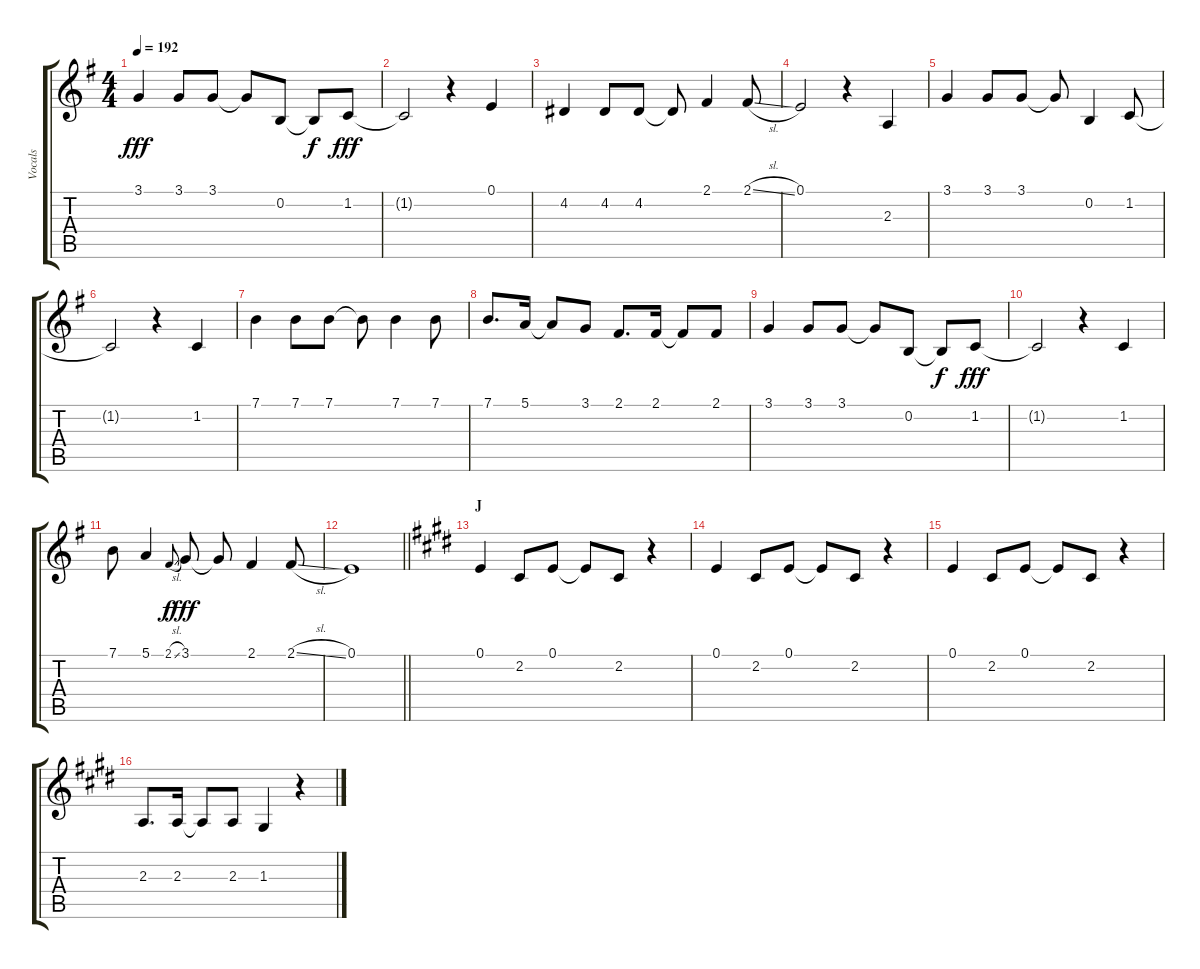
\track ("Vocals" "Vocals") {instrument voiceoohs}
\staff {score tabs}
\tuning (E4 B3 G3 D3 A2 E2) {hide}
\ts (4 4)
\tempo 192
\clef g2
\ks g
3.1.4{dy fff} 3.1.8 3.1.8 3.1{t}.8 0.2.8 0.2{t}.8{dy f} 1.2.8{dy fff} |
1.2{t}.2 r.4 0.1.4 |
4.2.4 4.2.8 4.2.8 4.2{t}.8 2.1.4 2.1{sl}.8 |
0.1.2 r.4 2.3.4 |
3.1.4 3.1.8 3.1.8 3.1{t}.8 0.2.4 1.2.8 |
1.2{t}.2 r.4 1.2.4 |
7.1.4 7.1.8 7.1.8 7.1{t}.8 7.1.4 7.1.8 |
7.1.8{d} 5.1.16 5.1{t}.8 3.1.8 2.1.8{d} 2.1.16 2.1{t}.8 2.1.8 |
3.1.4 3.1.8 3.1.8 3.1{t}.8 0.2.8 0.2{t}.8{dy f} 1.2.8{dy fff} |
1.2{t}.2 r.4 1.2.4 |
7.1.8 5.1.4 2.1{sl}.8{gr onbeat dy f} 3.1.8{dy fff} 3.1{t}.8 2.1.4 2.1{sl}.8 |
\barLineRight lightlight
0.1.1 |
\section ("" "J")
\ks e
0.1.4 2.2.8 0.1.8 0.1{t}.8 2.2.8 r.4 |
0.1.4 2.2.8 0.1.8 0.1{t}.8 2.2.8 r.4 |
0.1.4 2.2.8 0.1.8 0.1{t}.8 2.2.8 r.4 |
2.3.8{d} 2.3.16 2.3{t}.8 2.3.8 1.3.4 r.4
